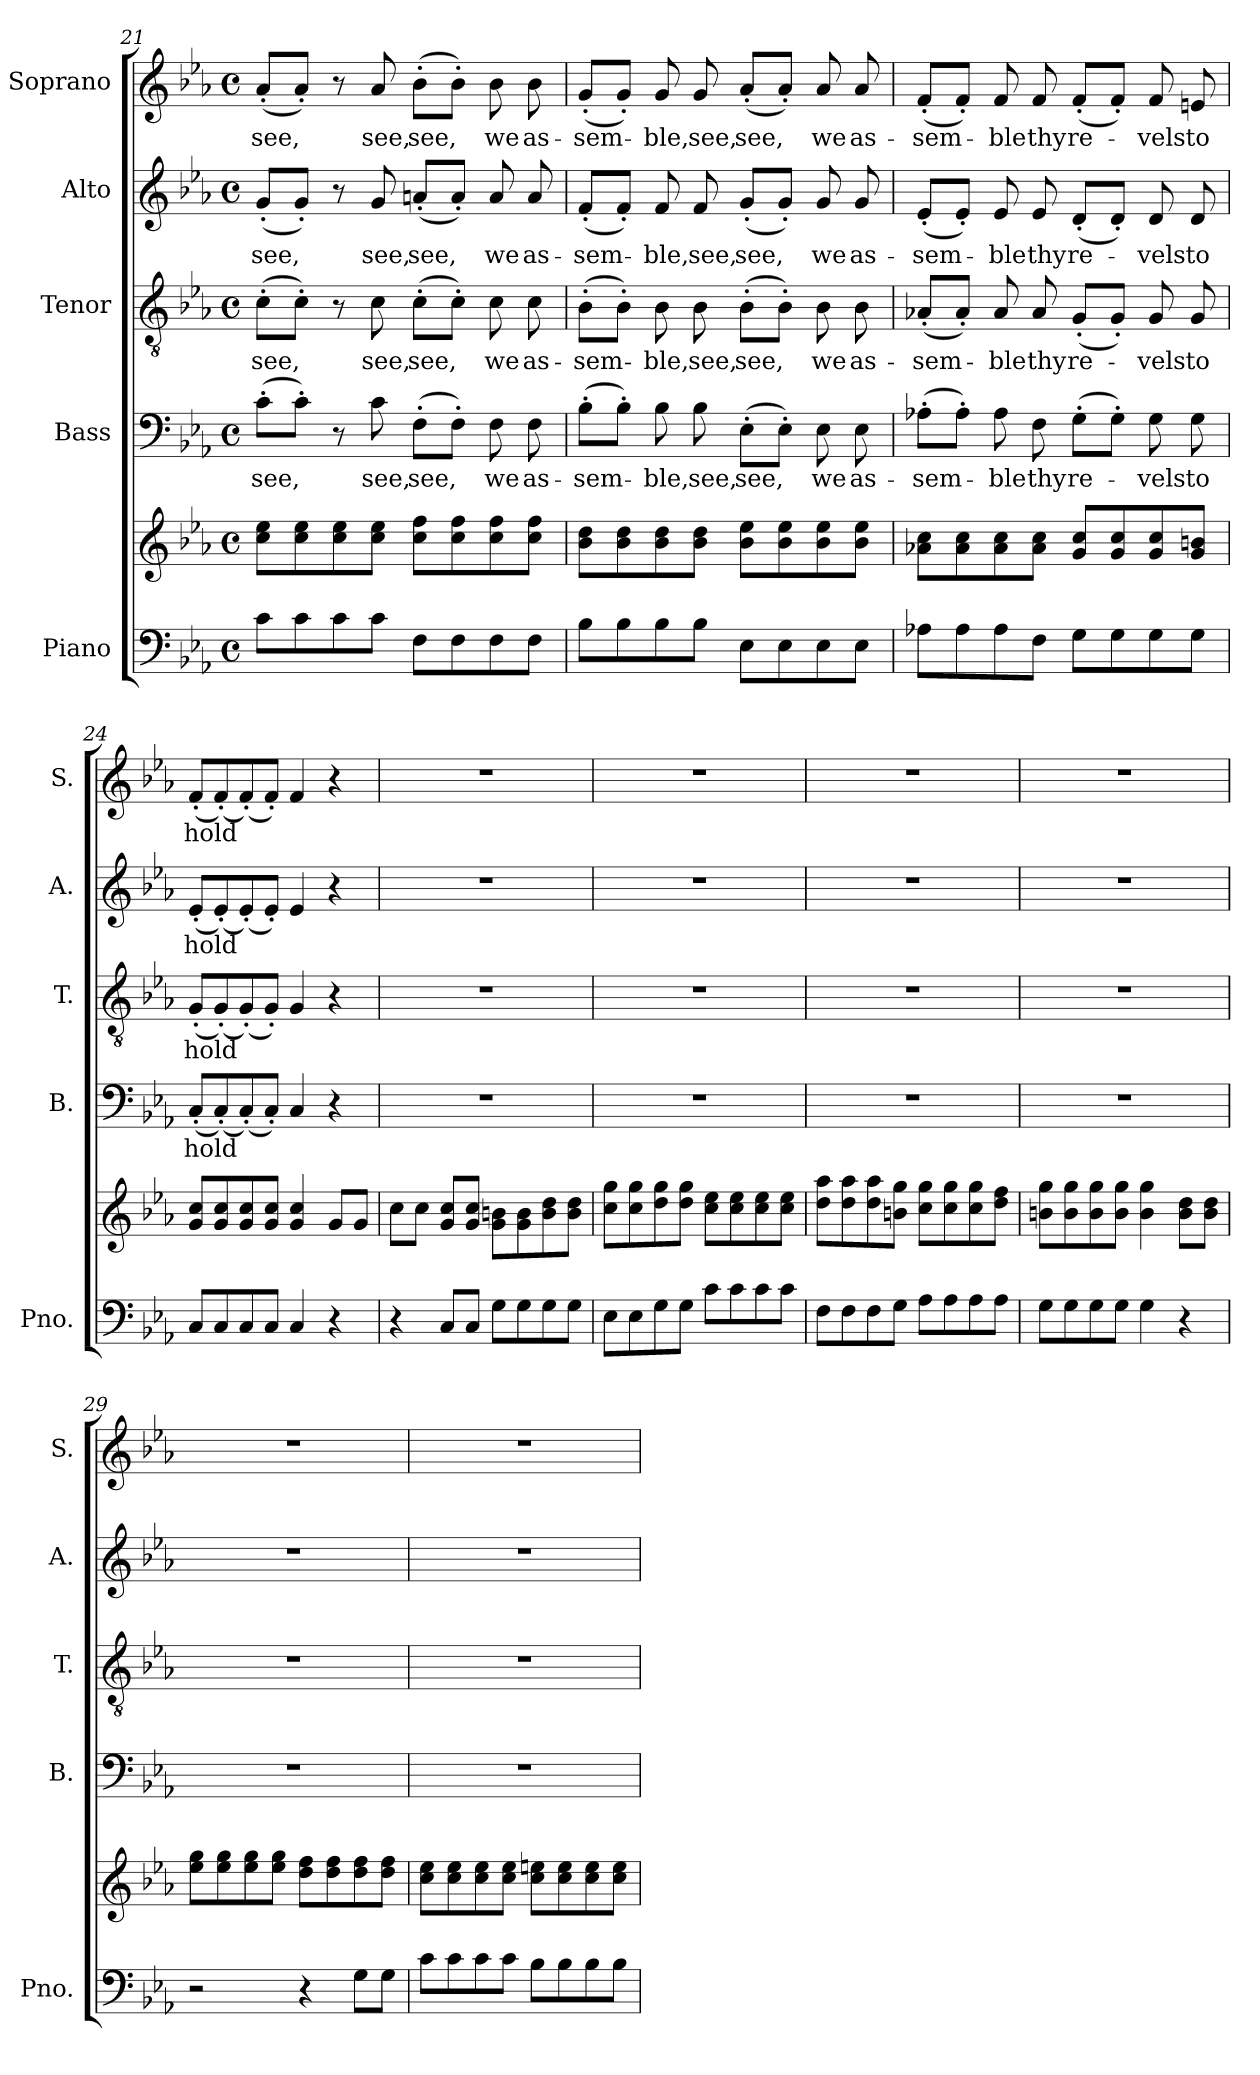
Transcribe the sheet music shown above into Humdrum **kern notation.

**kern	**kern	**kern	**text	**kern	**text	**kern	**text	**kern	**text
*part5	*part5	*part4	*part4	*part3	*part3	*part2	*part2	*part1	*part1
*staff6	*staff5	*staff4	*staff4	*staff3	*staff3	*staff2	*staff2	*staff1	*staff1
*I"Piano	*	*I"Bass	*	*I"Tenor	*	*I"Alto	*	*I"Soprano	*
*I'Pno.	*	*I'B.	*	*I'T.	*	*I'A.	*	*I'S.	*
*clefF4	*clefG2	*clefF4	*	*clefGv2	*	*clefG2	*	*clefG2	*
*	*	*	*	*	*	*	*	*ITrd-4c-7	*
*k[b-e-a-]	*k[b-e-a-]	*k[b-e-a-]	*	*k[b-e-a-]	*	*k[b-e-a-]	*	*k[b-e-]	*
*M4/4	*M4/4	*M4/4	*	*M4/4	*	*M4/4	*	*M4/4	*
*met(c)	*met(c)	*met(c)	*	*met(c)	*	*met(c)	*	*met(c)	*
=21	=21	=21	=21	=21	=21	=21	=21	=21	=21
8c\L	8cc\ 8ee-\L	(8c'\L	see,	(8c'\L	see,	(8g'/L	see,	(8ee-'i/L	see,
8c\	8cc\ 8ee-\	8c'\J)	.	8c'\J)	.	8g'/J)	.	8ee-'i/J)	.
8c\	8cc\ 8ee-\	8r	.	8r	.	8r	.	8r	.
8c\J	8cc\ 8ee-\J	8c\	see,	8c\	see,	8g/	see,	8ee-i/	see,
8F\L	8cc\ 8ff\L	(8F'\L	see,	(8c'\L	see,	(8an'/L	see,	(8ff'i\L	see,
8F\	8cc\ 8ff\	8F'\J)	.	8c'\J)	.	8a'/J)	.	8ff'i\J)	.
8F\	8cc\ 8ff\	8F\	we	8c\	we	8a/	we	8ffi\	we
8F\J	8cc\ 8ff\J	8F\	as-	8c\	as-	8a/	as-	8ffi\	as-
=22	=22	=22	=22	=22	=22	=22	=22	=22	=22
8B-\L	8b-\ 8dd\L	(8B-'\L	-sem-	(8B-'\L	-sem-	(8f'/L	-sem-	(8dd'i/L	-sem-
8B-\	8b-\ 8dd\	8B-'\J)	.	8B-'\J)	.	8f'/J)	.	8dd'i/J)	.
8B-\	8b-\ 8dd\	8B-\	-ble,	8B-\	-ble,	8f/	-ble,	8ddi/	-ble,
8B-\J	8b-\ 8dd\J	8B-\	see,	8B-\	see,	8f/	see,	8ddi/	see,
8E-\L	8b-\ 8ee-\L	(8E-'\L	see,	(8B-'\L	see,	(8g'/L	see,	(8ee-'i/L	see,
8E-\	8b-\ 8ee-\	8E-'\J)	.	8B-'\J)	.	8g'/J)	.	8ee-'i/J)	.
8E-\	8b-\ 8ee-\	8E-\	we	8B-\	we	8g/	we	8ee-i/	we
8E-\J	8b-\ 8ee-\J	8E-\	as-	8B-\	as-	8g/	as-	8ee-i/	as-
!!LO:LB:g=z
=23	=23	=23	=23	=23	=23	=23	=23	=23	=23
8A-X\L	8a-X\ 8cc\L	(8A-X'\L	-sem-	(8A-X'/L	-sem-	(8e-'/L	-sem-	(8cc'i/L	-sem-
8A-\	8a-\ 8cc\	8A-'\J)	.	8A-'/J)	.	8e-'/J)	.	8cc'i/J)	.
8A-\	8a-\ 8cc\	8A-\	-ble	8A-/	-ble	8e-/	-ble	8cci/	-ble
8F\J	8a-\ 8cc\J	8F\	thy	8A-/	thy	8e-/	thy	8cci/	thy
8G\L	8g/ 8cc/L	(8G'\L	re-	(8G'/L	re-	(8d'/L	re-	(8cc'i/L	re-
8G\	8g/ 8cc/	8G'\J)	.	8G'/J)	.	8d'/J)	.	8cc'i/J)	.
8G\	8g/ 8cc/	8G\	-vels	8G/	-vels	8d/	-vels	8cci/	-vels
8G\J	8g/ 8bn/J	8G\	to	8G/	to	8d/	to	8bni/	to
=24	=24	=24	=24	=24	=24	=24	=24	=24	=24
8C/L	8g/ 8cc/L	(8C'/L	hold	(8G'/L	hold	(8e-'/L	hold	(8cc'i/L	hold
8C/	8g/ 8cc/	(8C'/)	.	(8G'/)	.	(8e-'/)	.	(8cc'i/)	.
8C/	8g/ 8cc/	(8C'/)	.	(8G'/)	.	(8e-'/)	.	(8cc'i/)	.
8C/J	8g/ 8cc/J	8C'/J)	.	8G'/J)	.	8e-'/J)	.	8cc'i/J)	.
4C/	4g/ 4cc/	4C/	.	4G/	.	4e-/	.	4cci/	.
4r	8g/L	4r	.	4r	.	4r	.	4r	.
.	8g/J	.	.	.	.	.	.	.	.
=25	=25	=25	=25	=25	=25	=25	=25	=25	=25
4r	8cc\L	1r	.	1r	.	1r	.	1r	.
.	8cc\J	.	.	.	.	.	.	.	.
8C/L	8g/ 8cc/L	.	.	.	.	.	.	.	.
8C/J	8g/ 8cc/J	.	.	.	.	.	.	.	.
8G\L	8g\ 8bn\L	.	.	.	.	.	.	.	.
8G\	8g\ 8b\	.	.	.	.	.	.	.	.
8G\	8b\ 8dd\	.	.	.	.	.	.	.	.
8G\J	8b\ 8dd\J	.	.	.	.	.	.	.	.
=26	=26	=26	=26	=26	=26	=26	=26	=26	=26
8E-\L	8cc\ 8gg\L	1r	.	1r	.	1r	.	1r	.
8E-\	8cc\ 8gg\	.	.	.	.	.	.	.	.
8G\	8dd\ 8gg\	.	.	.	.	.	.	.	.
8G\J	8dd\ 8gg\J	.	.	.	.	.	.	.	.
8c\L	8cc\ 8ee-\L	.	.	.	.	.	.	.	.
8c\	8cc\ 8ee-\	.	.	.	.	.	.	.	.
8c\	8cc\ 8ee-\	.	.	.	.	.	.	.	.
8c\J	8cc\ 8ee-\J	.	.	.	.	.	.	.	.
=27	=27	=27	=27	=27	=27	=27	=27	=27	=27
8F\L	8dd\ 8aa-\L	1r	.	1r	.	1r	.	1r	.
8F\	8dd\ 8aa-\	.	.	.	.	.	.	.	.
8F\	8dd\ 8aa-\	.	.	.	.	.	.	.	.
8G\J	8bn\ 8gg\J	.	.	.	.	.	.	.	.
8A-\L	8cc\ 8gg\L	.	.	.	.	.	.	.	.
8A-\	8cc\ 8gg\	.	.	.	.	.	.	.	.
8A-\	8cc\ 8gg\	.	.	.	.	.	.	.	.
8A-\J	8dd\ 8ff\J	.	.	.	.	.	.	.	.
!!LO:LB:g=z
=28	=28	=28	=28	=28	=28	=28	=28	=28	=28
8G\L	8bn\ 8gg\L	1r	.	1r	.	1r	.	1r	.
8G\	8b\ 8gg\	.	.	.	.	.	.	.	.
8G\	8b\ 8gg\	.	.	.	.	.	.	.	.
8G\J	8b\ 8gg\J	.	.	.	.	.	.	.	.
4G\	4b\ 4gg\	.	.	.	.	.	.	.	.
4r	8b\ 8dd\L	.	.	.	.	.	.	.	.
.	8b\ 8dd\J	.	.	.	.	.	.	.	.
=29	=29	=29	=29	=29	=29	=29	=29	=29	=29
2r	8ee-\ 8gg\L	1r	.	1r	.	1r	.	1r	.
.	8ee-\ 8gg\	.	.	.	.	.	.	.	.
.	8ee-\ 8gg\	.	.	.	.	.	.	.	.
.	8ee-\ 8gg\J	.	.	.	.	.	.	.	.
4r	8dd\ 8ff\L	.	.	.	.	.	.	.	.
.	8dd\ 8ff\	.	.	.	.	.	.	.	.
8G\L	8dd\ 8ff\	.	.	.	.	.	.	.	.
8G\J	8dd\ 8ff\J	.	.	.	.	.	.	.	.
=30	=30	=30	=30	=30	=30	=30	=30	=30	=30
8c\L	8cc\ 8ee-\L	1r	.	1r	.	1r	.	1r	.
8c\	8cc\ 8ee-\	.	.	.	.	.	.	.	.
8c\	8cc\ 8ee-\	.	.	.	.	.	.	.	.
8c\J	8cc\ 8ee-\J	.	.	.	.	.	.	.	.
8B-\L	8cc\ 8een\L	.	.	.	.	.	.	.	.
8B-\	8cc\ 8ee\	.	.	.	.	.	.	.	.
8B-\	8cc\ 8ee\	.	.	.	.	.	.	.	.
8B-\J	8cc\ 8ee\J	.	.	.	.	.	.	.	.
=	=	=	=	=	=	=	=	=	=
*-	*-	*-	*-	*-	*-	*-	*-	*-	*-
